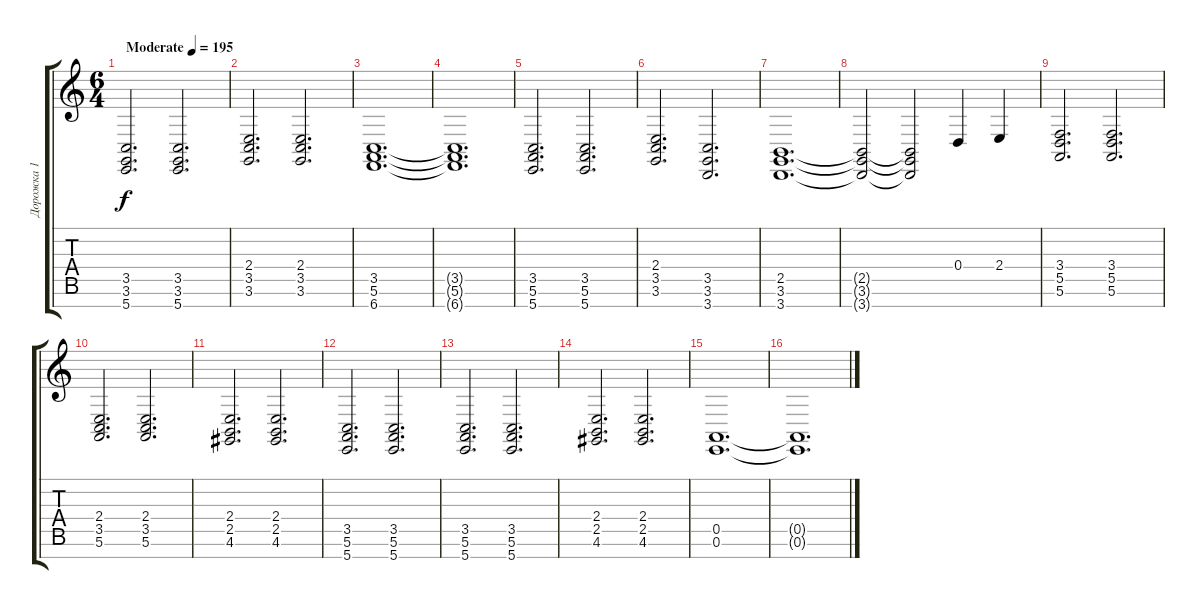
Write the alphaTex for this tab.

\track ("Дорожка 1" "Дорожка 1") {instrument acousticgrandpiano}
\staff {score tabs}
\tuning (E4 B3 G3 D3 A2 E2 B1) {hide}
\ts (6 4)
\tempo (195 "Moderate")
\clef g2
\ks c
(3.5 3.6 5.7).2{d dy f instrument acousticgrandpiano} (3.5 3.6 5.7).2{d} |
(2.4 3.5 3.6).2{d} (2.4 3.5 3.6).2{d} |
(3.5 5.6 6.7).1{d} |
(3.5{t} 5.6{t} 6.7{t}).1{d} |
(3.5 5.6 5.7).2{d} (3.5 5.6 5.7).2{d} |
(2.4 3.5 3.6).2{d} (3.5 3.6 3.7).2{d} |
(2.5 3.6 3.7).1{d} |
(2.5{t} 3.6{t} 3.7{t}).2 (2.5{t} 3.6{t} 3.7{t}).2 0.4.4 2.4.4 |
(3.4 5.5 5.6).2{d} (3.4 5.5 5.6).2{d} |
(2.4 3.5 5.6).2{d} (2.4 3.5 5.6).2{d} |
(2.4 2.5 4.6).2{d} (2.4 2.5 4.6).2{d} |
(3.5 5.6 5.7).2{d} (3.5 5.6 5.7).2{d} |
(3.5 5.6 5.7).2{d} (3.5 5.6 5.7).2{d} |
(2.4 2.5 4.6).2{d} (2.4 2.5 4.6).2{d} |
(0.5 0.6).1{d} |
(0.5{t} 0.6{t}).1{d}
